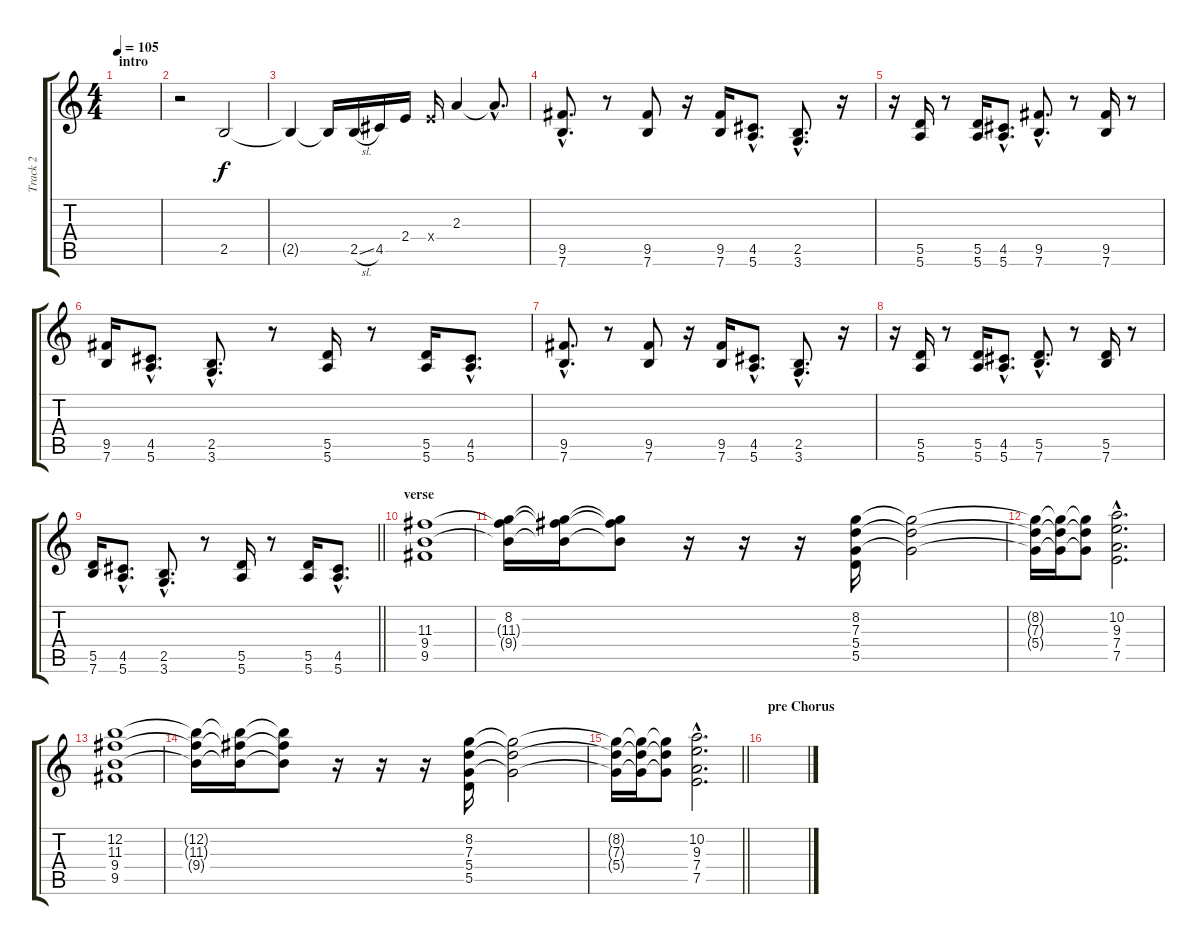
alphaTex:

\track ("Track 2" "Track 2") {instrument overdrivenguitar}
\staff {score tabs}
\tuning (E4 B3 G3 D3 A2 E2) {hide}
\ts (4 4)
\section ("" "intro")
\tempo 105
\clef g2
\ks c
|
r.2 2.5.2 |
2.5{t}.4 2.5{t}.16 2.5{sl}.16 4.5.16 2.4.16 2.4{x}.16 2.3.4 2.3{hac t}.8{d} |
(9.5{hac} 7.6{hac}).8{d} r.8 (9.5 7.6).8 r.16 (9.5 7.6).16 (4.5{hac} 5.6{hac}).8{d} (2.5{hac} 3.6{hac}).8{d} r.16 |
r.16 (5.5 5.6).16 r.8 (5.5 5.6).16 (4.5{hac} 5.6{hac}).8{d} (9.5{hac} 7.6{hac}).8{d} r.8 (9.5 7.6).16 r.8 |
(9.5 7.6).16 (4.5{hac} 5.6{hac}).8{d} (2.5{hac} 3.6{hac}).8{d} r.8 (5.5 5.6).16 r.8 (5.5 5.6).16 (4.5{hac} 5.6{hac}).8{d} |
(9.5{hac} 7.6{hac}).8{d} r.8 (9.5 7.6).8 r.16 (9.5 7.6).16 (4.5{hac} 5.6{hac}).8{d} (2.5{hac} 3.6{hac}).8{d} r.16 |
r.16 (5.5 5.6).16 r.8 (5.5 5.6).16 (4.5{hac} 5.6{hac}).8{d} (5.5{hac} 7.6{hac}).8{d} r.8 (5.5 7.6).16 r.8 |
\barLineRight lightlight
(5.5 7.6).16 (4.5{hac} 5.6{hac}).8{d} (2.5{hac} 3.6{hac}).8{d} r.8 (5.5 5.6).16 r.8 (5.5 5.6).16 (4.5{hac} 5.6{hac}).8{d} |
\section ("" "verse")
(11.3 9.4 9.5).1 |
(8.2 11.3{t} 9.4{t}).16 (8.2{t} 11.3{t} 9.4{t}).16 (8.2{t} 11.3{t} 9.4{t}).8 r.16 r.16 r.16 (8.2 7.3 5.4 5.5).16 (8.2{t} 7.3{t} 5.4{t}).2 |
(8.2{t} 7.3{t} 5.4{t}).16 (8.2{t} 7.3{t} 5.4{t}).16 (8.2{t} 7.3{t} 5.4{t}).8 (10.2{hac} 9.3{hac} 7.4{hac} 7.5{hac}).2{d} |
(12.2 11.3 9.4 9.5).1 |
(12.2{t} 11.3{t} 9.4{t}).16 (12.2{t} 11.3{t} 9.4{t}).16 (12.2{t} 11.3{t} 9.4{t}).8 r.16 r.16 r.16 (8.2 7.3 5.4 5.5).16 (8.2{t} 7.3{t} 5.4{t}).2 |
\barLineRight lightlight
(8.2{t} 7.3{t} 5.4{t}).16 (8.2{t} 7.3{t} 5.4{t}).16 (8.2{t} 7.3{t} 5.4{t}).8 (10.2{hac} 9.3{hac} 7.4{hac} 7.5{hac}).2{d} |
\section ("" "pre Chorus")
